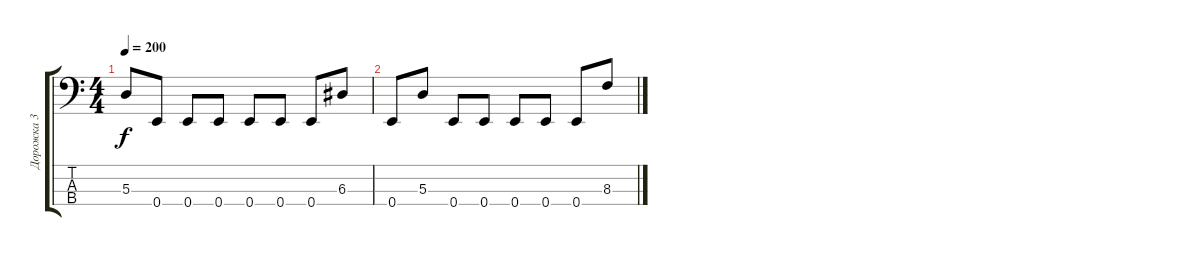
\track ("Дорожка 3" "Дорожка 3") {instrument electricbasspick}
\staff {score tabs}
\tuning (G2 D2 A1 E1) {hide}
\ts (4 4)
\tempo 200
\clef f4
\ks c
5.3.8{dy f} 0.4.8 0.4.8 0.4.8 0.4.8 0.4.8 0.4.8 6.3.8 |
0.4.8 5.3.8 0.4.8 0.4.8 0.4.8 0.4.8 0.4.8 8.3.8
